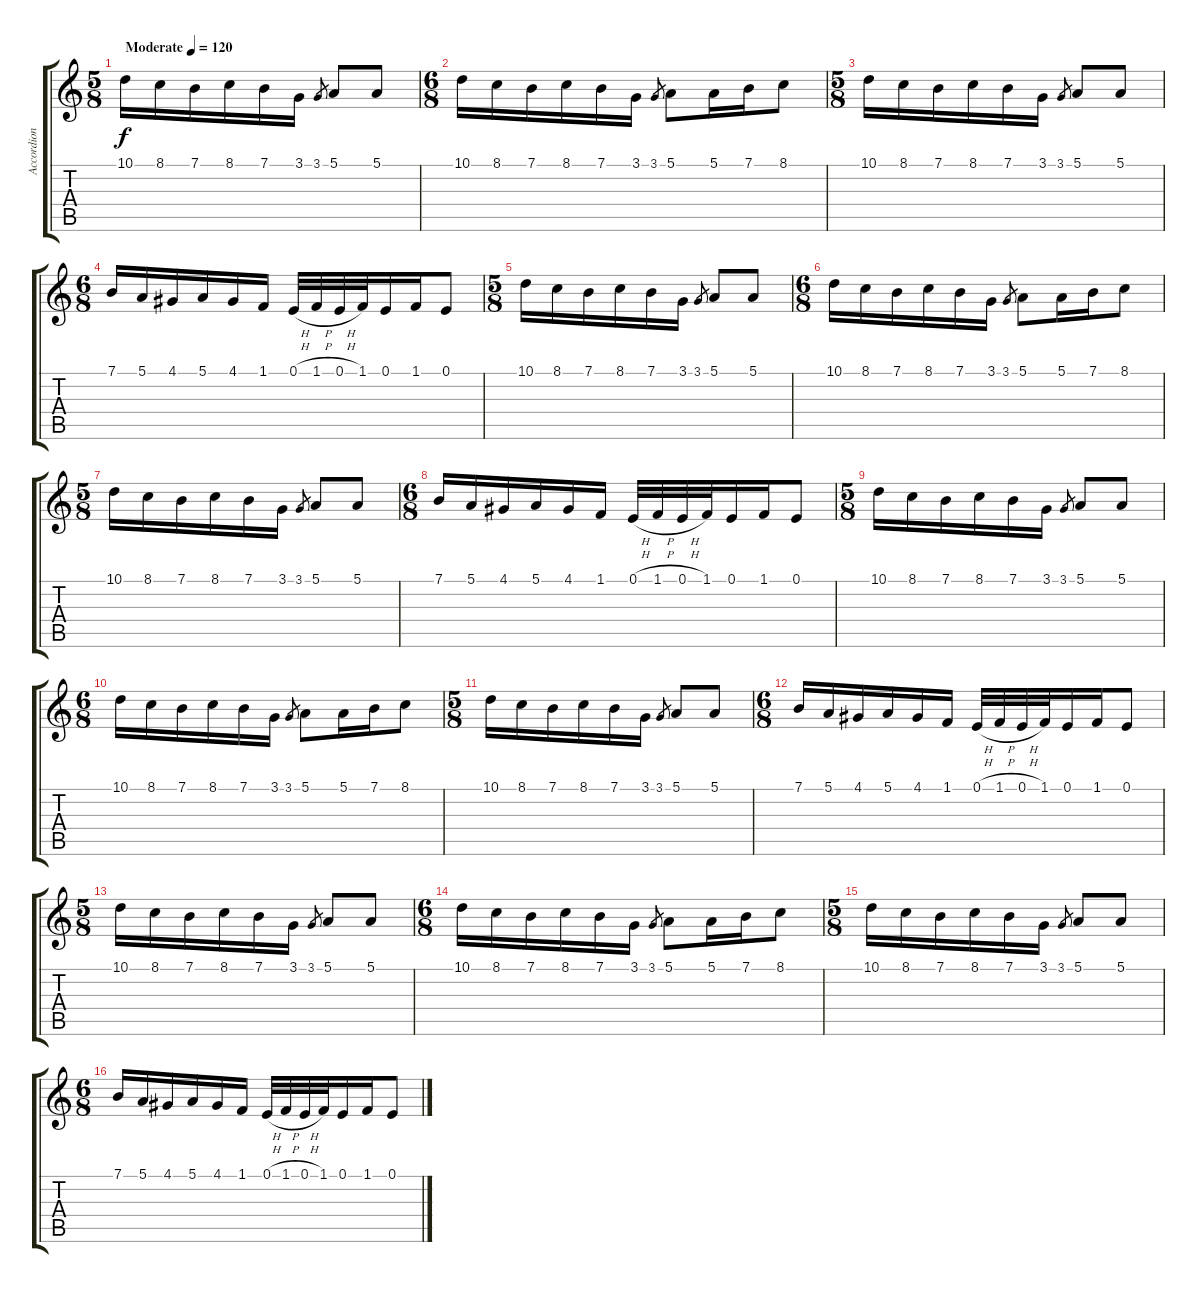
\track ("Accordion" "Accordion") {instrument accordion}
\staff {score tabs}
\tuning (E4 B3 G3 D3 A2 E2) {hide}
\ts (5 8)
\tempo (120 "Moderate")
\clef g2
\ks c
10.1.16{dy f instrument accordion} 8.1.16 7.1.16 8.1.16 7.1.16 3.1.16 3.1.8{gr} 5.1.8 5.1.8 |
\ts (6 8)
10.1.16 8.1.16 7.1.16 8.1.16 7.1.16 3.1.16 3.1.8{gr} 5.1.8 5.1.16 7.1.16 8.1.8 |
\ts (5 8)
10.1.16 8.1.16 7.1.16 8.1.16 7.1.16 3.1.16 3.1.8{gr} 5.1.8 5.1.8 |
\ts (6 8)
7.1.16 5.1.16 4.1.16 5.1.16 4.1.16 1.1.16 0.1{h}.32 1.1{h}.32 0.1{h}.32 1.1.32 0.1.16 1.1.16 0.1.8 |
\ts (5 8)
10.1.16 8.1.16 7.1.16 8.1.16 7.1.16 3.1.16 3.1.8{gr} 5.1.8 5.1.8 |
\ts (6 8)
10.1.16 8.1.16 7.1.16 8.1.16 7.1.16 3.1.16 3.1.8{gr} 5.1.8 5.1.16 7.1.16 8.1.8 |
\ts (5 8)
10.1.16 8.1.16 7.1.16 8.1.16 7.1.16 3.1.16 3.1.8{gr} 5.1.8 5.1.8 |
\ts (6 8)
7.1.16 5.1.16 4.1.16 5.1.16 4.1.16 1.1.16 0.1{h}.32 1.1{h}.32 0.1{h}.32 1.1.32 0.1.16 1.1.16 0.1.8 |
\ts (5 8)
10.1.16 8.1.16 7.1.16 8.1.16 7.1.16 3.1.16 3.1.8{gr} 5.1.8 5.1.8 |
\ts (6 8)
10.1.16 8.1.16 7.1.16 8.1.16 7.1.16 3.1.16 3.1.8{gr} 5.1.8 5.1.16 7.1.16 8.1.8 |
\ts (5 8)
10.1.16 8.1.16 7.1.16 8.1.16 7.1.16 3.1.16 3.1.8{gr} 5.1.8 5.1.8 |
\ts (6 8)
7.1.16 5.1.16 4.1.16 5.1.16 4.1.16 1.1.16 0.1{h}.32 1.1{h}.32 0.1{h}.32 1.1.32 0.1.16 1.1.16 0.1.8 |
\ts (5 8)
10.1.16 8.1.16 7.1.16 8.1.16 7.1.16 3.1.16 3.1.8{gr} 5.1.8 5.1.8 |
\ts (6 8)
10.1.16 8.1.16 7.1.16 8.1.16 7.1.16 3.1.16 3.1.8{gr} 5.1.8 5.1.16 7.1.16 8.1.8 |
\ts (5 8)
10.1.16 8.1.16 7.1.16 8.1.16 7.1.16 3.1.16 3.1.8{gr} 5.1.8 5.1.8 |
\ts (6 8)
7.1.16 5.1.16 4.1.16 5.1.16 4.1.16 1.1.16 0.1{h}.32 1.1{h}.32 0.1{h}.32 1.1.32 0.1.16 1.1.16 0.1.8
